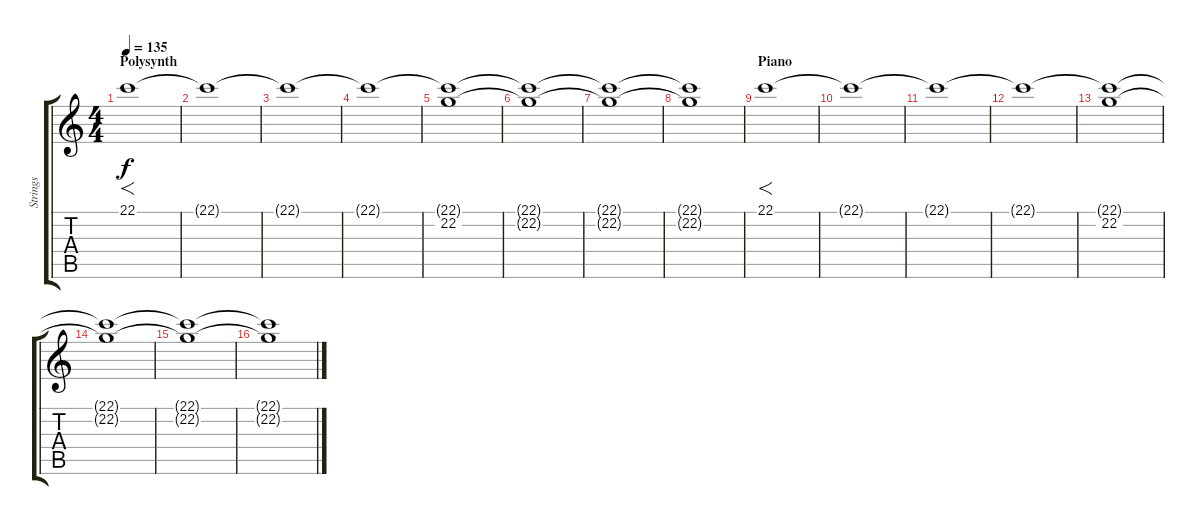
\track ("Strings" "Strings") {instrument stringensemble2}
\staff {score tabs}
\tuning (D4 A3 F3 C3 G2 C2) {hide}
\ts (4 4)
\section ("" "Polysynth")
\tempo 135
\clef g2
\ks c
22.1.1{f dy f volume 8} |
22.1{t}.1 |
22.1{t}.1 |
22.1{t}.1 |
(22.1{t} 22.2).1 |
(22.1{t} 22.2{t}).1 |
(22.1{t} 22.2{t}).1 |
(22.1{t} 22.2{t}).1 |
\section ("" "Piano")
22.1.1{f volume 8} |
22.1{t}.1 |
22.1{t}.1 |
22.1{t}.1 |
(22.1{t} 22.2).1 |
(22.1{t} 22.2{t}).1 |
(22.1{t} 22.2{t}).1 |
(22.1{t} 22.2{t}).1
